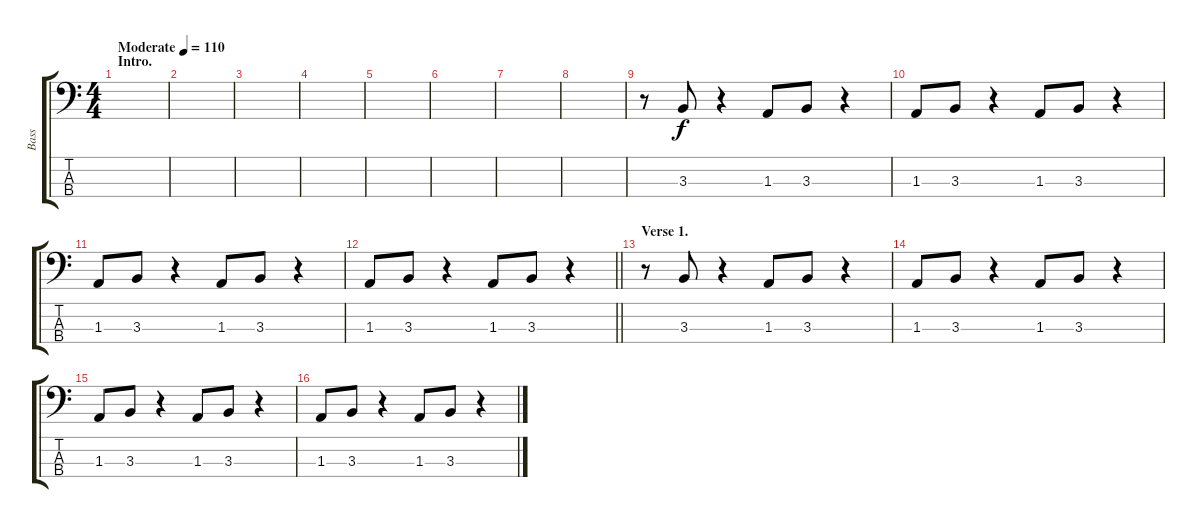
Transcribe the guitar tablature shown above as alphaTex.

\track ("Bass" "Bass") {instrument electricbassfinger}
\staff {score tabs}
\tuning (Gb2 Db2 Ab1 Eb1) {hide}
\ts (4 4)
\section ("" "Intro.")
\tempo (110 "Moderate")
\clef f4
\ks c
|
|
|
|
|
|
|
|
r.8 3.3.8 r.4 1.3.8 3.3.8 r.4 |
1.3.8 3.3.8 r.4 1.3.8 3.3.8 r.4 |
1.3.8 3.3.8 r.4 1.3.8 3.3.8 r.4 |
\barLineRight lightlight
1.3.8 3.3.8 r.4 1.3.8 3.3.8 r.4 |
\section ("" "Verse 1.")
r.8 3.3.8 r.4 1.3.8 3.3.8 r.4 |
1.3.8 3.3.8 r.4 1.3.8 3.3.8 r.4 |
1.3.8 3.3.8 r.4 1.3.8 3.3.8 r.4 |
1.3.8 3.3.8 r.4 1.3.8 3.3.8 r.4
